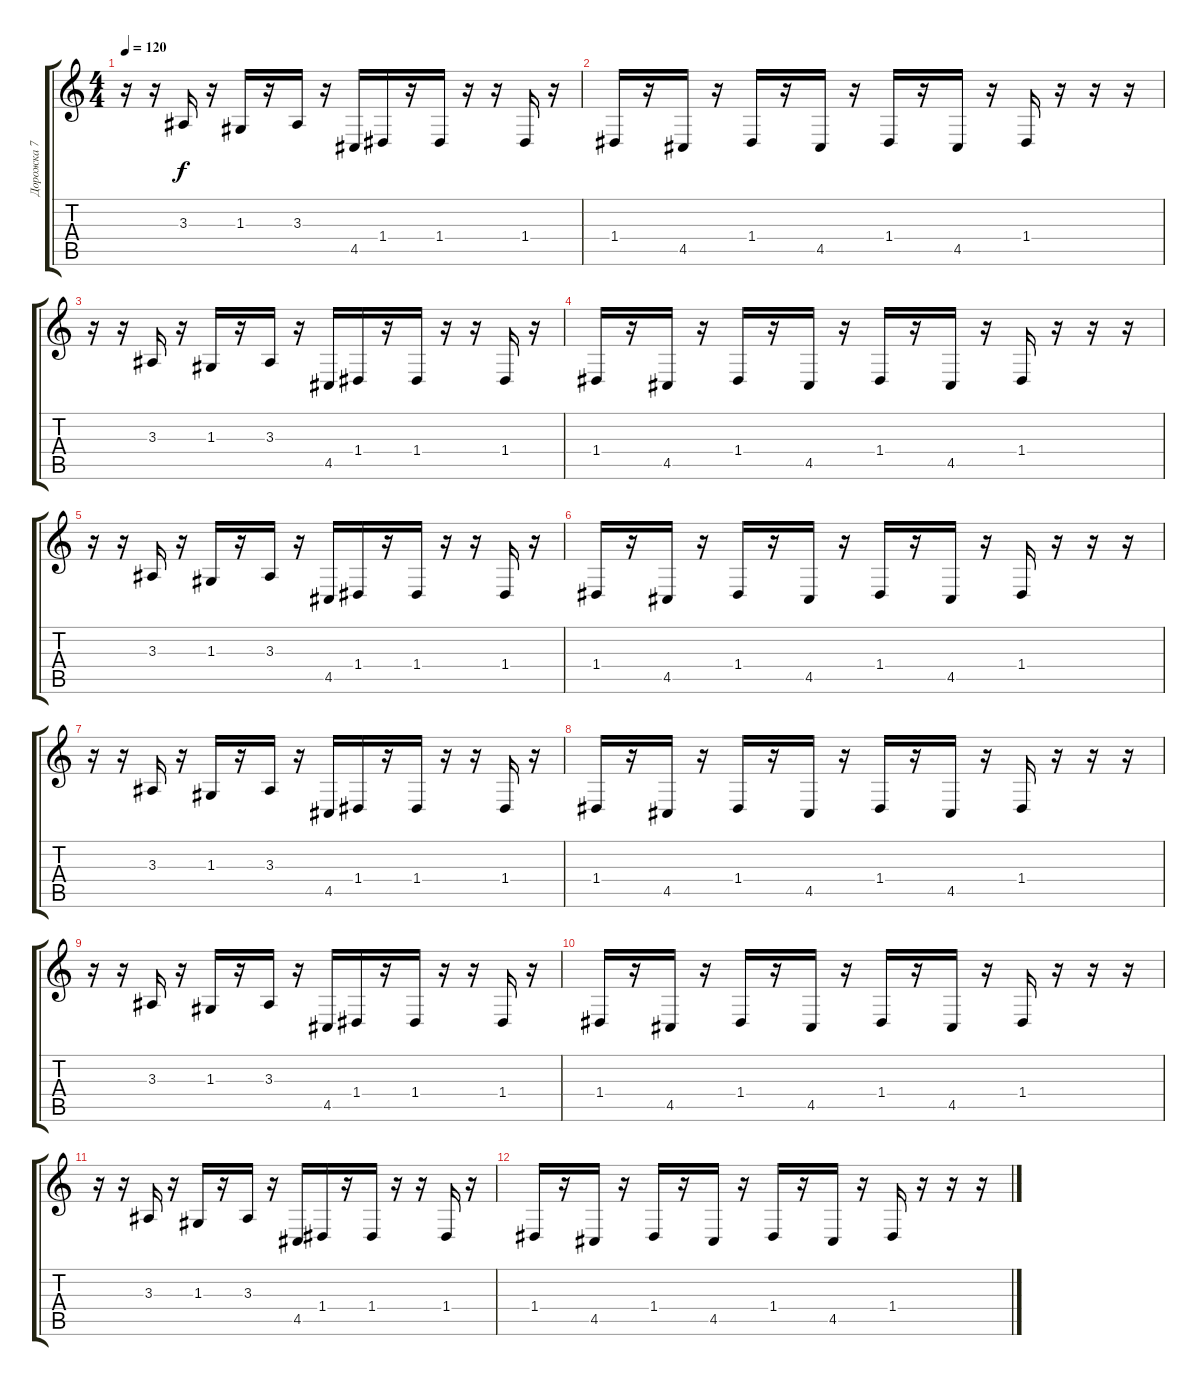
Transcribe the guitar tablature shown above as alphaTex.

\track ("Дорожка 7" "Дорожка 7") {instrument marimba}
\staff {score tabs}
\tuning (E4 B3 G3 D3 A2 E2) {hide}
\ts (4 4)
\tempo 120
\clef g2
\ks c
r.16{dy f} r.16 3.3.16 r.16 1.3.16 r.16 3.3.16 r.16 4.5.16 1.4.16 r.16 1.4.16 r.16 r.16 1.4.16 r.16 |
1.4.16 r.16 4.5.16 r.16 1.4.16 r.16 4.5.16 r.16 1.4.16 r.16 4.5.16 r.16 1.4.16 r.16 r.16 r.16 |
r.16 r.16 3.3.16 r.16 1.3.16 r.16 3.3.16 r.16 4.5.16 1.4.16 r.16 1.4.16 r.16 r.16 1.4.16 r.16 |
1.4.16 r.16 4.5.16 r.16 1.4.16 r.16 4.5.16 r.16 1.4.16 r.16 4.5.16 r.16 1.4.16 r.16 r.16 r.16 |
r.16 r.16 3.3.16 r.16 1.3.16 r.16 3.3.16 r.16 4.5.16 1.4.16 r.16 1.4.16 r.16 r.16 1.4.16 r.16 |
1.4.16 r.16 4.5.16 r.16 1.4.16 r.16 4.5.16 r.16 1.4.16 r.16 4.5.16 r.16 1.4.16 r.16 r.16 r.16 |
r.16 r.16 3.3.16 r.16 1.3.16 r.16 3.3.16 r.16 4.5.16 1.4.16 r.16 1.4.16 r.16 r.16 1.4.16 r.16 |
1.4.16 r.16 4.5.16 r.16 1.4.16 r.16 4.5.16 r.16 1.4.16 r.16 4.5.16 r.16 1.4.16 r.16 r.16 r.16 |
r.16 r.16 3.3.16 r.16 1.3.16 r.16 3.3.16 r.16 4.5.16 1.4.16 r.16 1.4.16 r.16 r.16 1.4.16 r.16 |
1.4.16 r.16 4.5.16 r.16 1.4.16 r.16 4.5.16 r.16 1.4.16 r.16 4.5.16 r.16 1.4.16 r.16 r.16 r.16 |
r.16 r.16 3.3.16 r.16 1.3.16 r.16 3.3.16 r.16 4.5.16 1.4.16 r.16 1.4.16 r.16 r.16 1.4.16 r.16 |
1.4.16 r.16 4.5.16 r.16 1.4.16 r.16 4.5.16 r.16 1.4.16 r.16 4.5.16 r.16 1.4.16 r.16 r.16 r.16
